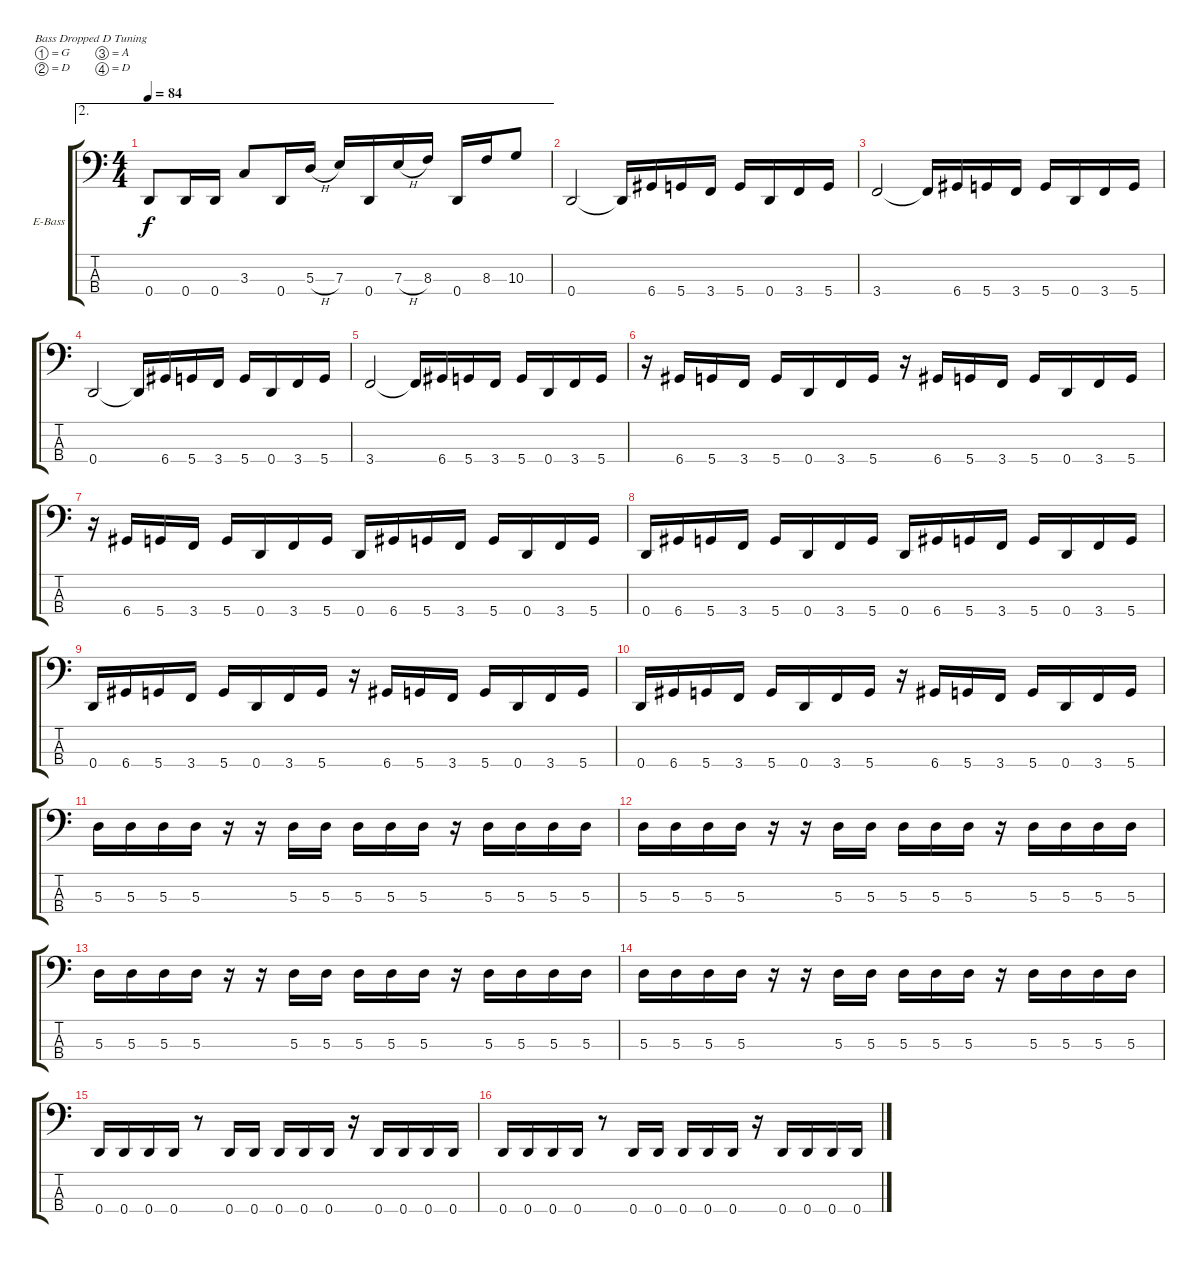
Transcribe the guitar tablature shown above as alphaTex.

\defaultSystemsLayout 4
\bracketExtendMode groupsimilarinstruments
\firstSystemTrackNameOrientation horizontal
\otherSystemsTrackNameOrientation horizontal
\track ("Electric Bass" "E-Bass") {instrument electricbassfinger}
\staff {score tabs}
\tuning (G2 D2 A1 D1)
\ae 2
\ts (4 4)
\tempo 84
\clef f4
\ks c
0.4.8{dy f} 0.4.16 0.4.16 3.3.8 0.4.16 5.3{h}.16 7.3.16 0.4.16 7.3{h}.16 8.3.16 0.4.16 8.3.16 10.3.8 |
\scale
0.322917 0.4.2 0.4{t}.16 6.4.16 5.4.16 3.4.16 5.4.16 0.4.16 3.4.16 5.4.16 |
\scale
0.333333 3.4.2 3.4{t}.16 6.4.16 5.4.16 3.4.16 5.4.16 0.4.16 3.4.16 5.4.16 |
\scale
0.333333 0.4.2 0.4{t}.16 6.4.16 5.4.16 3.4.16 5.4.16 0.4.16 3.4.16 5.4.16 |
\scale
0.333333 3.4.2 3.4{t}.16 6.4.16 5.4.16 3.4.16 5.4.16 0.4.16 3.4.16 5.4.16 |
\scale
0.333333 r.16 6.4.16 5.4.16 3.4.16 5.4.16 0.4.16 3.4.16 5.4.16 r.16 6.4.16 5.4.16 3.4.16 5.4.16 0.4.16 3.4.16 5.4.16 |
\scale
0.333333 r.16 6.4.16 5.4.16 3.4.16 5.4.16 0.4.16 3.4.16 5.4.16 0.4.16 6.4.16 5.4.16 3.4.16 5.4.16 0.4.16 3.4.16 5.4.16 |
\scale
0.333333 0.4.16 6.4.16 5.4.16 3.4.16 5.4.16 0.4.16 3.4.16 5.4.16 0.4.16 6.4.16 5.4.16 3.4.16 5.4.16 0.4.16 3.4.16 5.4.16 |
\scale
0.333333 0.4.16 6.4.16 5.4.16 3.4.16 5.4.16 0.4.16 3.4.16 5.4.16 r.16 6.4.16 5.4.16 3.4.16 5.4.16 0.4.16 3.4.16 5.4.16 |
\scale
0.333333 0.4.16 6.4.16 5.4.16 3.4.16 5.4.16 0.4.16 3.4.16 5.4.16 r.16 6.4.16 5.4.16 3.4.16 5.4.16 0.4.16 3.4.16 5.4.16 |
\scale
0.333333 5.3.16 5.3.16 5.3.16 5.3.16 r.16 r.16 5.3.16 5.3.16 5.3.16 5.3.16 5.3.16 r.16 5.3.16 5.3.16 5.3.16 5.3.16 |
\scale
0.333333 5.3.16 5.3.16 5.3.16 5.3.16 r.16 r.16 5.3.16 5.3.16 5.3.16 5.3.16 5.3.16 r.16 5.3.16 5.3.16 5.3.16 5.3.16 |
\scale
0.333333 5.3.16 5.3.16 5.3.16 5.3.16 r.16 r.16 5.3.16 5.3.16 5.3.16 5.3.16 5.3.16 r.16 5.3.16 5.3.16 5.3.16 5.3.16 |
\scale
0.333333 5.3.16 5.3.16 5.3.16 5.3.16 r.16 r.16 5.3.16 5.3.16 5.3.16 5.3.16 5.3.16 r.16 5.3.16 5.3.16 5.3.16 5.3.16 |
\scale
0.333333 0.4.16 0.4.16 0.4.16 0.4.16 r.8 0.4.16 0.4.16 0.4.16 0.4.16 0.4.16 r.16 0.4.16 0.4.16 0.4.16 0.4.16 |
\scale
0.333333 0.4.16 0.4.16 0.4.16 0.4.16 r.8 0.4.16 0.4.16 0.4.16 0.4.16 0.4.16 r.16 0.4.16 0.4.16 0.4.16 0.4.16
